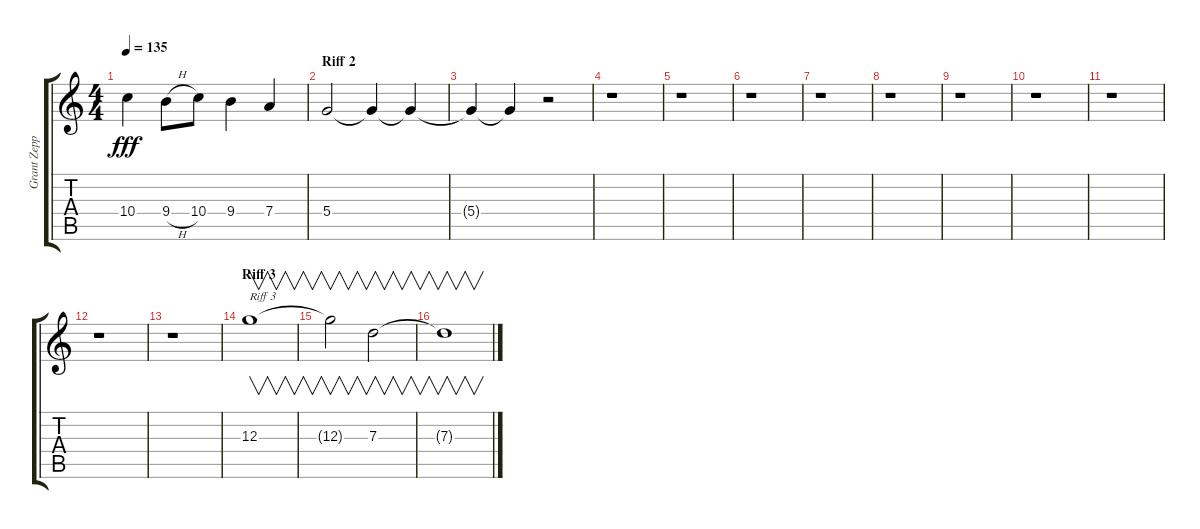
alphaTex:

\track ("Grant Zeppelin" "Grant Zepp") {instrument distortionguitar}
\staff {score tabs}
\tuning (E4 B3 G3 D3 A2 E2) {hide}
\ts (4 4)
\tempo 135
\clef g2
\ks c
10.4{t}.4{dy fff} 9.4{h}.8 10.4.8 9.4.4 7.4.4 |
\section ("" "Riff 2")
5.4.2{volume 11} 5.4{t}.4{volume 10} 5.4{t}.4{volume 9} |
5.4{t}.4{volume 8} 5.4{t}.4{volume 7} r.2 |
r.1 |
r.1 |
r.1 |
r.1 |
r.1 |
r.1 |
r.1 |
r.1 |
r.1 |
r.1 |
\section ("" "Riff 3")
12.3.1{v txt "Riff 3" volume 6} |
12.3{t}.2{v} 7.3.2{v} |
7.3{t}.1{v}
